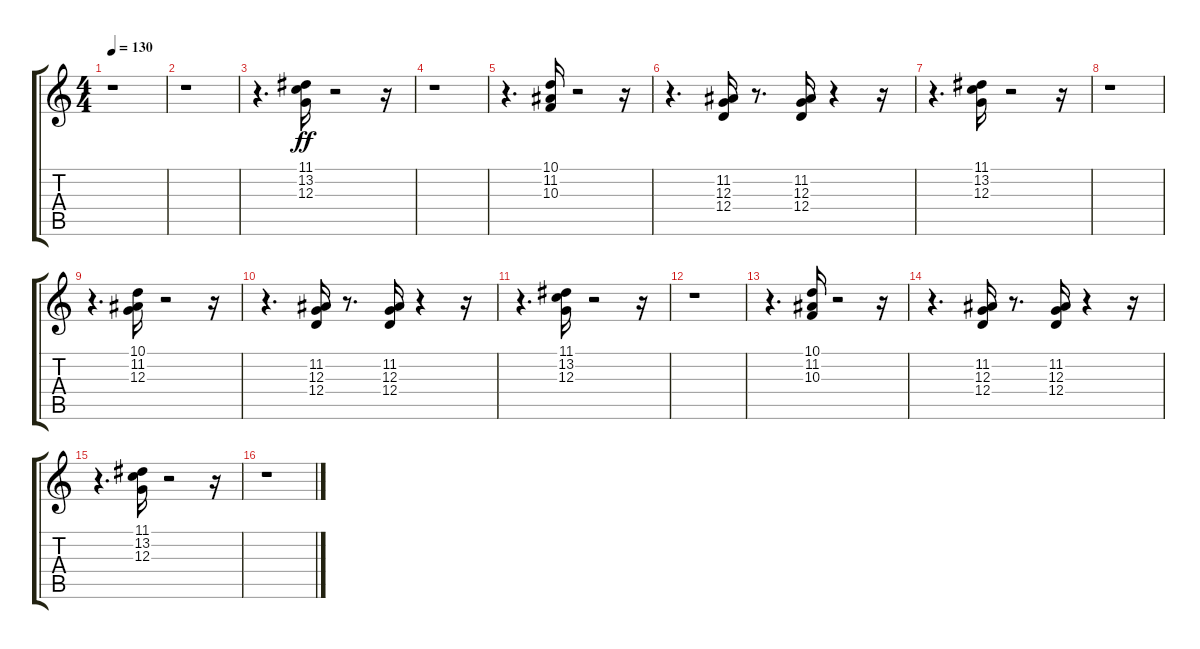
\track "" {instrument percussiveorgan}
\staff {score tabs}
\tuning (E4 B3 G3 D3 A2 E2) {hide}
\ts (4 4)
\tempo 130
\clef g2
\ks c
r.1{dy ff} |
r.1 |
r.4{d} (11.1 13.2 12.3).16 r.2 r.16 |
r.1 |
r.4{d} (10.1 11.2 10.3).16 r.2 r.16 |
r.4{d} (11.2 12.3 12.4).16 r.8{d} (11.2 12.3 12.4).16 r.4 r.16 |
r.4{d} (11.1 13.2 12.3).16 r.2 r.16 |
r.1 |
r.4{d} (10.1 11.2 12.3).16 r.2 r.16 |
r.4{d} (11.2 12.3 12.4).16 r.8{d} (11.2 12.3 12.4).16 r.4 r.16 |
r.4{d} (11.1 13.2 12.3).16 r.2 r.16 |
r.1 |
r.4{d} (10.1 11.2 10.3).16 r.2 r.16 |
r.4{d} (11.2 12.3 12.4).16 r.8{d} (11.2 12.3 12.4).16 r.4 r.16 |
r.4{d} (11.1 13.2 12.3).16 r.2 r.16 |
r.1
